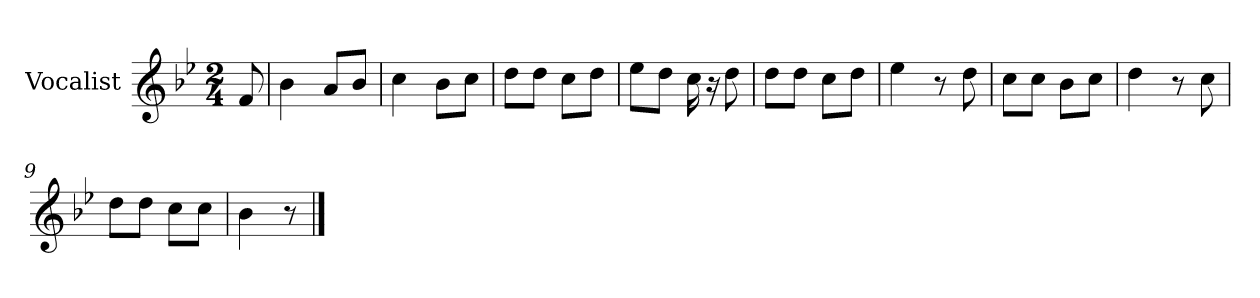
**kern
*part1
*staff1
*I"Vocalist
*k[b-e-]
*B-:
*M2/4
=
8f
=1
4b-
8aL
8b-J
=2
4cc
8b-L
8ccJ
=3
8ddL
8ddJ
8ccL
8ddJ
=4
8ee-L
8ddJ
16cc
16r
8dd
=5
8ddL
8ddJ
8ccL
8ddJ
=6
4ee-
8r
8dd
=7
8ccL
8ccJ
8b-L
8ccJ
=8
4dd
8r
8cc
=9
8ddL
8ddJ
8ccL
8ccJ
=10
4b-
8r
==
*-
